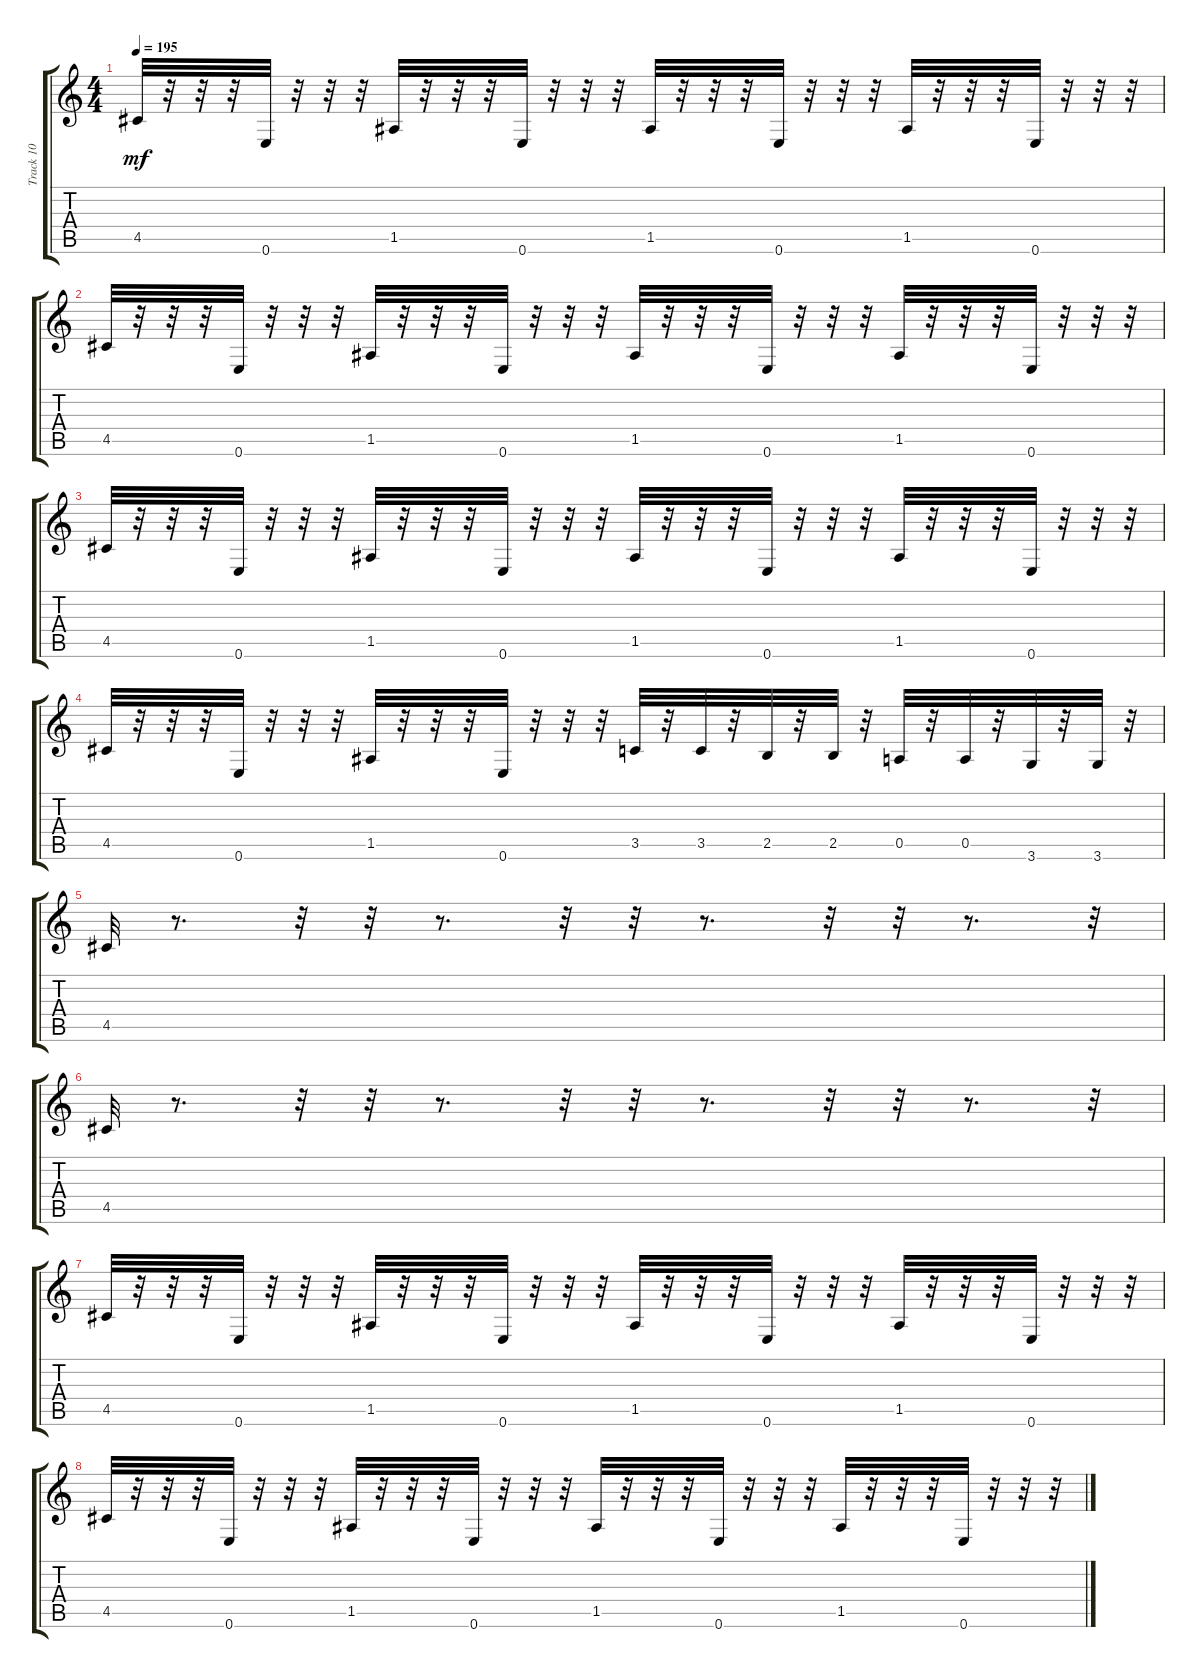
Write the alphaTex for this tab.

\track ("Track 10" "Track 10") {instrument acousticguitarsteel}
\staff {score tabs}
\tuning (E4 B3 G3 D3 A2 E2) {hide}
\ts (4 4)
\tempo 195
\clef g2
\ks c
4.5.32{dy mf} r.32 r.32 r.32 0.6.32 r.32 r.32 r.32 1.5.32 r.32 r.32 r.32 0.6.32 r.32 r.32 r.32 1.5.32 r.32 r.32 r.32 0.6.32 r.32 r.32 r.32 1.5.32 r.32 r.32 r.32 0.6.32 r.32 r.32 r.32 |
4.5.32 r.32 r.32 r.32 0.6.32 r.32 r.32 r.32 1.5.32 r.32 r.32 r.32 0.6.32 r.32 r.32 r.32 1.5.32 r.32 r.32 r.32 0.6.32 r.32 r.32 r.32 1.5.32 r.32 r.32 r.32 0.6.32 r.32 r.32 r.32 |
4.5.32 r.32 r.32 r.32 0.6.32 r.32 r.32 r.32 1.5.32 r.32 r.32 r.32 0.6.32 r.32 r.32 r.32 1.5.32 r.32 r.32 r.32 0.6.32 r.32 r.32 r.32 1.5.32 r.32 r.32 r.32 0.6.32 r.32 r.32 r.32 |
4.5.32 r.32 r.32 r.32 0.6.32 r.32 r.32 r.32 1.5.32 r.32 r.32 r.32 0.6.32 r.32 r.32 r.32 3.5.32 r.32 3.5.32 r.32 2.5.32 r.32 2.5.32 r.32 0.5.32 r.32 0.5.32 r.32 3.6.32 r.32 3.6.32 r.32 |
4.5.32 r.8{d} r.32 r.32 r.8{d} r.32 r.32 r.8{d} r.32 r.32 r.8{d} r.32 |
4.5.32 r.8{d} r.32 r.32 r.8{d} r.32 r.32 r.8{d} r.32 r.32 r.8{d} r.32 |
4.5.32 r.32 r.32 r.32 0.6.32 r.32 r.32 r.32 1.5.32 r.32 r.32 r.32 0.6.32 r.32 r.32 r.32 1.5.32 r.32 r.32 r.32 0.6.32 r.32 r.32 r.32 1.5.32 r.32 r.32 r.32 0.6.32 r.32 r.32 r.32 |
4.5.32 r.32 r.32 r.32 0.6.32 r.32 r.32 r.32 1.5.32 r.32 r.32 r.32 0.6.32 r.32 r.32 r.32 1.5.32 r.32 r.32 r.32 0.6.32 r.32 r.32 r.32 1.5.32 r.32 r.32 r.32 0.6.32 r.32 r.32 r.32
